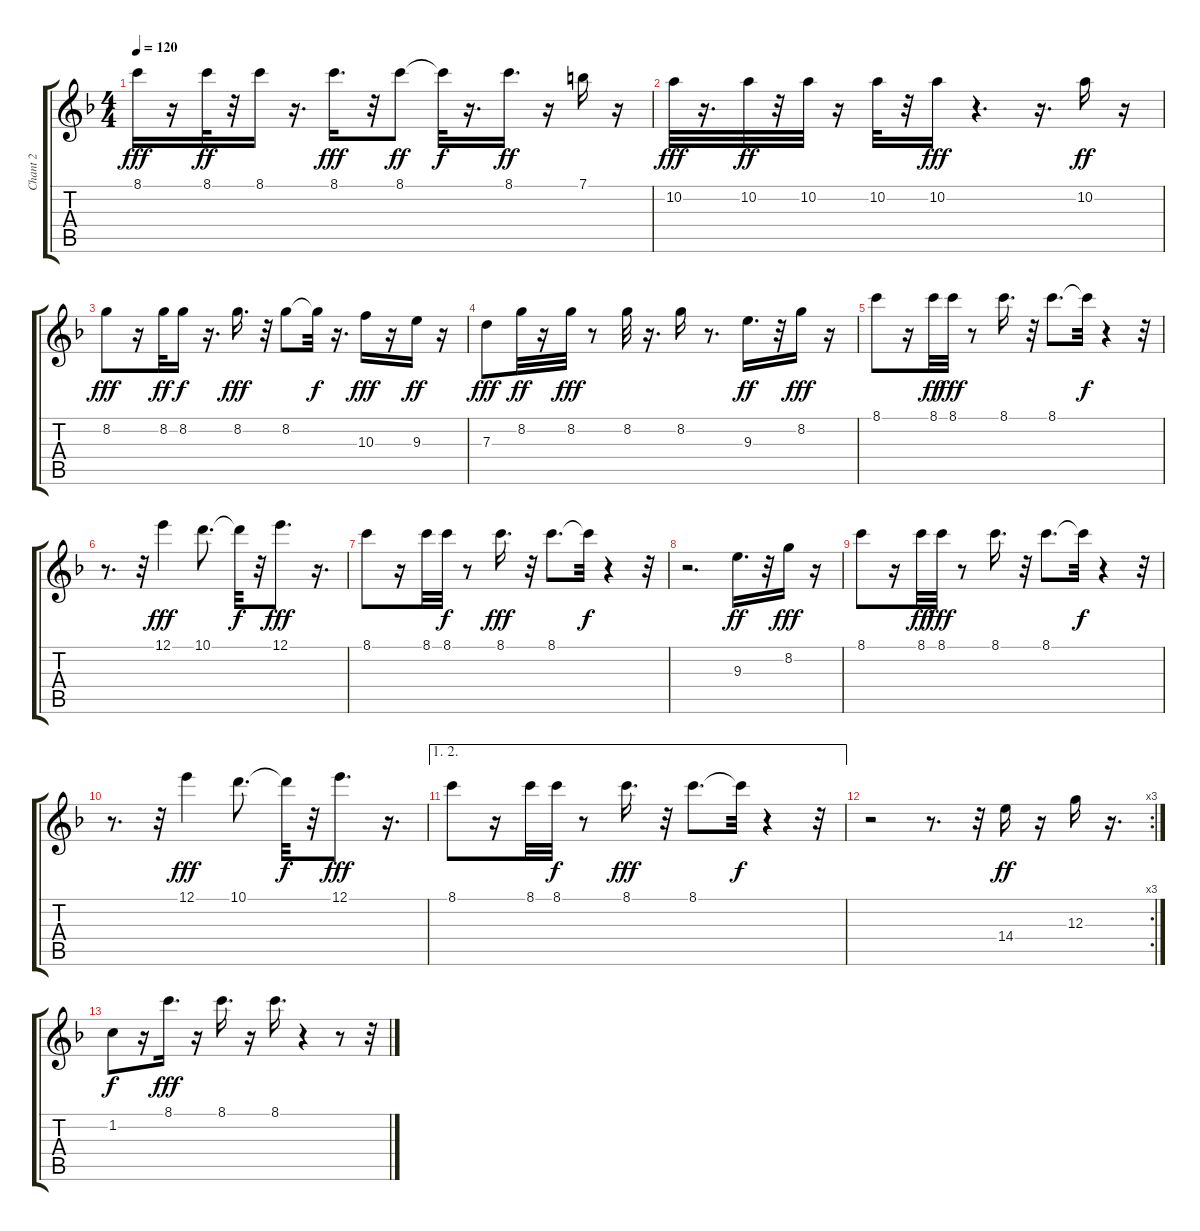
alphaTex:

\track ("Chant 2" "Chant 2") {instrument electricguitarjazz}
\staff {score tabs}
\tuning (E4 B3 G3 D3 A2 E2) {hide}
\ts (4 4)
\tempo 120
\clef g2
\ks f
8.1.16{dy fff} r.16 8.1.32{dy ff} r.32 8.1.16 r.16{d} 8.1.16{d dy fff} r.32 8.1.8{dy ff} 8.1{t}.32{dy f} r.16{d} 8.1.16{d dy ff} r.16 7.1.16 r.16 |
10.2.32{dy fff} r.16{d} 10.2.32{dy ff} r.32 10.2.32 r.16 10.2.32 r.32 10.2.16{dy fff} r.4{d} r.16{d} 10.2.16{dy ff} r.16 |
8.2.8{dy fff} r.16 8.2.32{dy ff} 8.2.16{dy f} r.16{d} 8.2.16{d dy fff} r.32 8.2.8 8.2{t}.32{dy f} r.16{d} 10.3.16{dy fff} r.16 9.3.16{dy ff} r.16 |
7.3.8{dy fff} 8.2.32{dy ff} r.16 8.2.32{dy fff} r.8 8.2.32 r.16{d} 8.2.16 r.8{d} 9.3.16{d dy ff} r.32 8.2.16{dy fff} r.16 |
8.1.8 r.16 8.1.32{dy ff} 8.1.32{dy fff} r.8 8.1.16{d} r.32 8.1.8{d} 8.1{t}.32{dy f} r.4 r.32 |
r.8{d} r.32 12.1.4{dy fff} 10.1.8{d} 10.1{t}.32{dy f} r.32 12.1.8{d dy fff} r.16{d} |
8.1.8 r.16 8.1.32 8.1.32{dy f} r.8 8.1.16{d dy fff} r.32 8.1.8{d} 8.1{t}.32{dy f} r.4 r.32 |
r.2{d} 9.3.16{d dy ff} r.32 8.2.16{dy fff} r.16 |
8.1.8 r.16 8.1.32{dy ff} 8.1.32{dy fff} r.8 8.1.16{d} r.32 8.1.8{d} 8.1{t}.32{dy f} r.4 r.32 |
r.8{d} r.32 12.1.4{dy fff} 10.1.8{d} 10.1{t}.32{dy f} r.32 12.1.8{d dy fff} r.16{d} |
\ae (1 2)
8.1.8 r.16 8.1.32 8.1.32{dy f} r.8 8.1.16{d dy fff} r.32 8.1.8{d} 8.1{t}.32{dy f} r.4 r.32 |
\rc 3
r.2 r.8{d} r.32 14.4.16{dy ff} r.16 12.3.16 r.16{d} |
1.2.8{dy f} r.16 8.1.16{d dy fff} r.16 8.1.16{d} r.16 8.1.16{d} r.4 r.8 r.32
